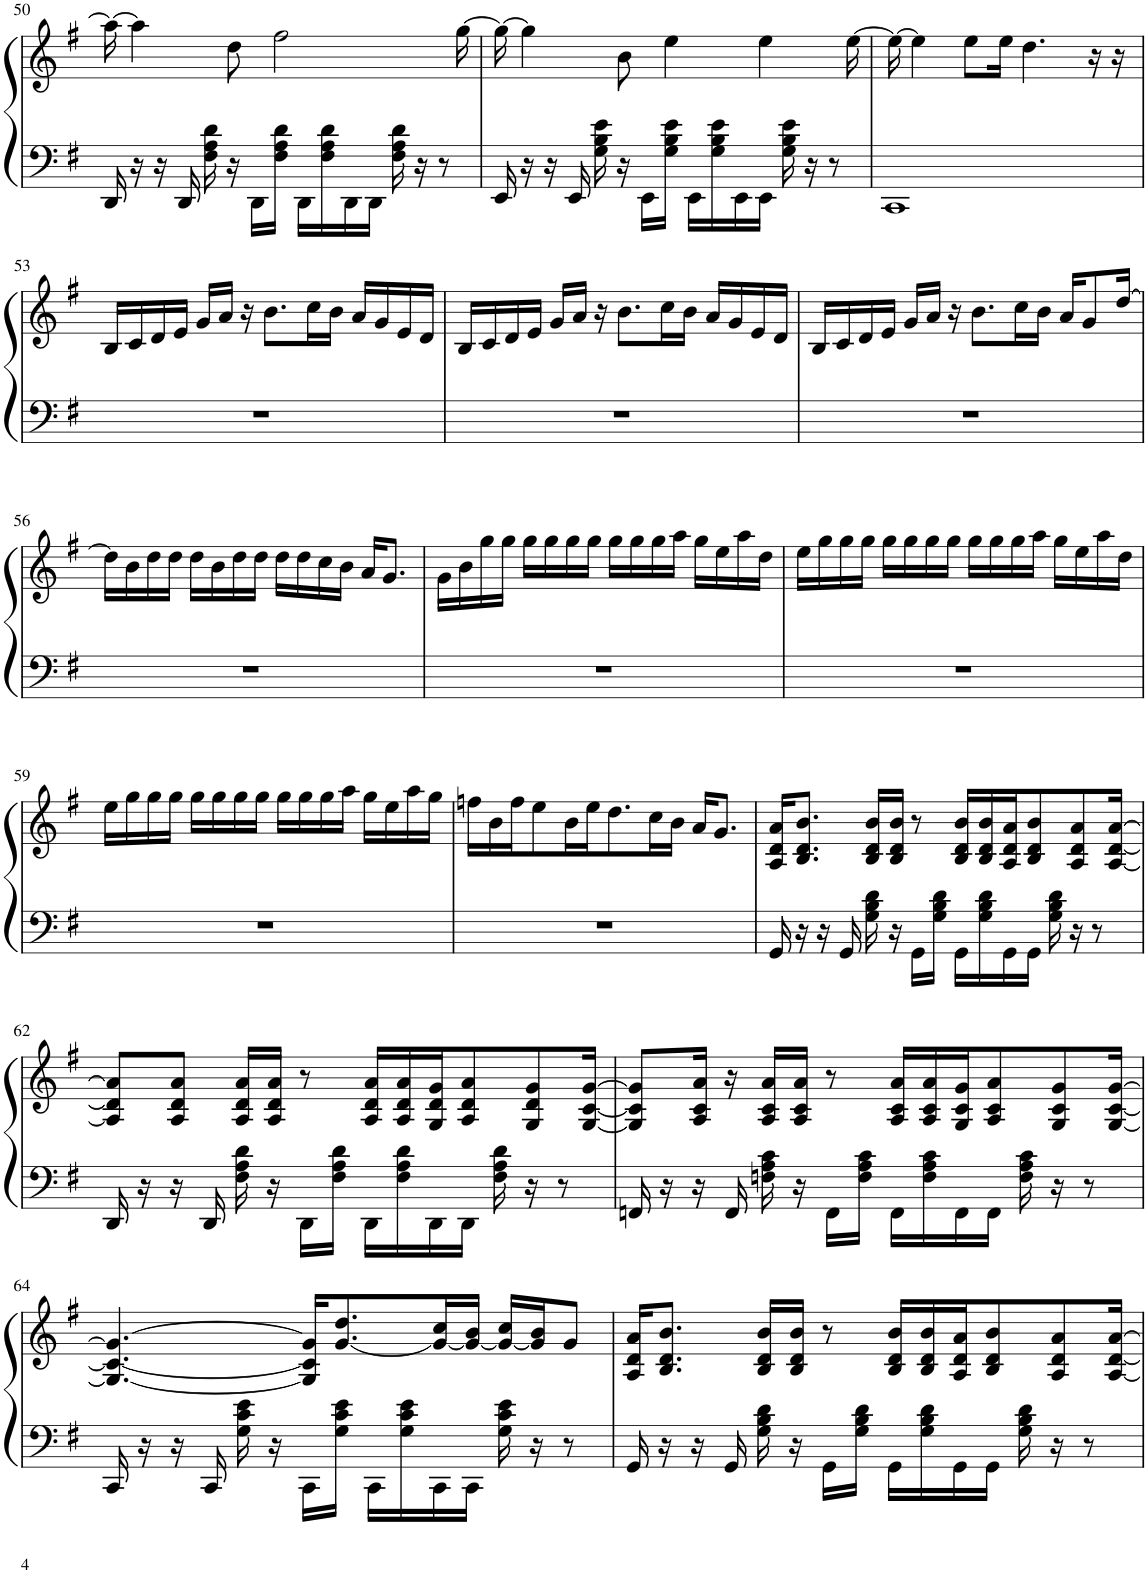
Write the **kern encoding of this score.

**kern	**kern
*part1	*part1
*staff2	*staff1
*I"Accordion	*
*I'Acc.	*
!!LO:PB:g=z
*clefF4	*clefG2
*k[f#]	*k[f#]
*M4/4	*M4/4
=50	=50
16DD/	16aa\_
16r	4aa\]
16r	.
16DD/	.
16F#\ 16A\ 16d\	.
16r	8dd\
16DD\LL	.
16F#\ 16A\ 16d\JJ	2ff#\
16DD\LL	.
16F#\ 16A\ 16d\	.
16DD\	.
16DD\JJ	.
16F#\ 16A\ 16d\	.
16r	.
8r	.
.	[16gg\
=51	=51
16EE/	16gg\_
16r	4gg\]
16r	.
16EE/	.
16G\ 16B\ 16e\	.
16r	8b\
16EE\LL	.
16G\ 16B\ 16e\JJ	4ee\
16EE\LL	.
16G\ 16B\ 16e\	.
16EE\	.
16EE\JJ	4ee\
16G\ 16B\ 16e\	.
16r	.
8r	.
.	[16ee\
=52	=52
1CC	16ee\_
.	4ee\]
.	8ee\L
.	16ee\Jk
.	4.dd\
.	16r
.	16r
!!LO:LB:g=z
=53	=53
1r	16B/LL
.	16c/
.	16d/
.	16e/JJ
.	16g/LL
.	16a/JJ
.	16r
.	8.b\L
.	16cc\L
.	16b\JJ
.	16a/LL
.	16g/
.	16e/
.	16d/JJ
=54	=54
1r	16B/LL
.	16c/
.	16d/
.	16e/JJ
.	16g/LL
.	16a/JJ
.	16r
.	8.b\L
.	16cc\L
.	16b\JJ
.	16a/LL
.	16g/
.	16e/
.	16d/JJ
=55	=55
1r	16B/LL
.	16c/
.	16d/
.	16e/JJ
.	16g/LL
.	16a/JJ
.	16r
.	8.b\L
.	16cc\L
.	16b\JJ
.	16a/KL
.	8g/
.	[16dd/Jk
!!LO:LB:g=z
=56	=56
1r	16dd\LL]
.	16b\
.	16dd\
.	16dd\JJ
.	16dd\LL
.	16b\
.	16dd\
.	16dd\JJ
.	16dd\LL
.	16dd\
.	16cc\
.	16b\JJ
.	16a/KL
.	8.g/J
=57	=57
1r	16g\LL
.	16b\
.	16gg\
.	16gg\JJ
.	16gg\LL
.	16gg\
.	16gg\
.	16gg\JJ
.	16gg\LL
.	16gg\
.	16gg\
.	16aa\JJ
.	16gg\LL
.	16ee\
.	16aa\
.	16dd\JJ
=58	=58
1r	16ee\LL
.	16gg\
.	16gg\
.	16gg\JJ
.	16gg\LL
.	16gg\
.	16gg\
.	16gg\JJ
.	16gg\LL
.	16gg\
.	16gg\
.	16aa\JJ
.	16gg\LL
.	16ee\
.	16aa\
.	16dd\JJ
!!LO:LB:g=z
=59	=59
1r	16ee\LL
.	16gg\
.	16gg\
.	16gg\JJ
.	16gg\LL
.	16gg\
.	16gg\
.	16gg\JJ
.	16gg\LL
.	16gg\
.	16gg\
.	16aa\JJ
.	16gg\LL
.	16ee\
.	16aa\
.	16gg\JJ
=60	=60
1r	16ffn\LL
.	16b\
.	16ff\J
.	8ee\
.	16b\L
.	16ee\J
.	8.dd\
.	16cc\L
.	16b\JJ
.	16a/KL
.	8.g/J
=61	=61
16GG/	16A/ 16d/ 16a/KL
16r	8.B/ 8.d/ 8.b/J
16r	.
16GG/	.
16G\ 16B\ 16d\	16B/ 16d/ 16b/LL
16r	16B/ 16d/ 16b/JJ
16GG\LL	8r
16G\ 16B\ 16d\JJ	.
16GG\LL	16B/ 16d/ 16b/LL
16G\ 16B\ 16d\	16B/ 16d/ 16b/
16GG\	16A/ 16d/ 16a/J
16GG\JJ	8B/ 8d/ 8b/
16G\ 16B\ 16d\	.
16r	8A/ 8d/ 8a/
8r	.
.	[16A/ [16d/ [16a/Jk
!!LO:LB:g=z
=62	=62
16DD/	8A/] 8d/] 8a/]L
16r	.
16r	8A/ 8d/ 8a/J
16DD/	.
16F#\ 16A\ 16d\	16A/ 16d/ 16a/LL
16r	16A/ 16d/ 16a/JJ
16DD\LL	8r
16F#\ 16A\ 16d\JJ	.
16DD\LL	16A/ 16d/ 16a/LL
16F#\ 16A\ 16d\	16A/ 16d/ 16a/
16DD\	16G/ 16d/ 16g/J
16DD\JJ	8A/ 8d/ 8a/
16F#\ 16A\ 16d\	.
16r	8G/ 8d/ 8g/
8r	.
.	[16G/ [16c/ [16g/Jk
=63	=63
16FFn/	8G/] 8c/] 8g/]L
16r	.
16r	16A/ 16c/ 16a/Jk
16FF/	16r
16Fn\ 16A\ 16c\	16A/ 16c/ 16a/LL
16r	16A/ 16c/ 16a/JJ
16FF\LL	8r
16F\ 16A\ 16c\JJ	.
16FF\LL	16A/ 16c/ 16a/LL
16F\ 16A\ 16c\	16A/ 16c/ 16a/
16FF\	16G/ 16c/ 16g/J
16FF\JJ	8A/ 8c/ 8a/
16F\ 16A\ 16c\	.
16r	8G/ 8c/ 8g/
8r	.
.	[16G/ [16c/ [16g/Jk
!!LO:LB:g=z
=64	=64
16CC/	4.G/_ 4.c/_ 4.g/_
16r	.
16r	.
16CC/	.
16G\ 16c\ 16e\	.
16r	.
16CC\LL	16G/] 16c/] 16g/]KL
16G\ 16c\ 16e\JJ	[8.g/ 8.dd/
16CC\LL	.
16G\ 16c\ 16e\	.
16CC\	16g/_ 16cc/L
16CC\JJ	16g/_ 16b/JJ
16G\ 16c\ 16e\	16g/_ 16cc/LL
16r	16g/] 16b/J
8r	8g/J
=65	=65
16GG/	16A/ 16d/ 16a/KL
16r	8.B/ 8.d/ 8.b/J
16r	.
16GG/	.
16G\ 16B\ 16d\	16B/ 16d/ 16b/LL
16r	16B/ 16d/ 16b/JJ
16GG\LL	8r
16G\ 16B\ 16d\JJ	.
16GG\LL	16B/ 16d/ 16b/LL
16G\ 16B\ 16d\	16B/ 16d/ 16b/
16GG\	16A/ 16d/ 16a/J
16GG\JJ	8B/ 8d/ 8b/
16G\ 16B\ 16d\	.
16r	8A/ 8d/ 8a/
8r	.
.	[16A/ [16d/ [16a/Jk
=	=
*-	*-
